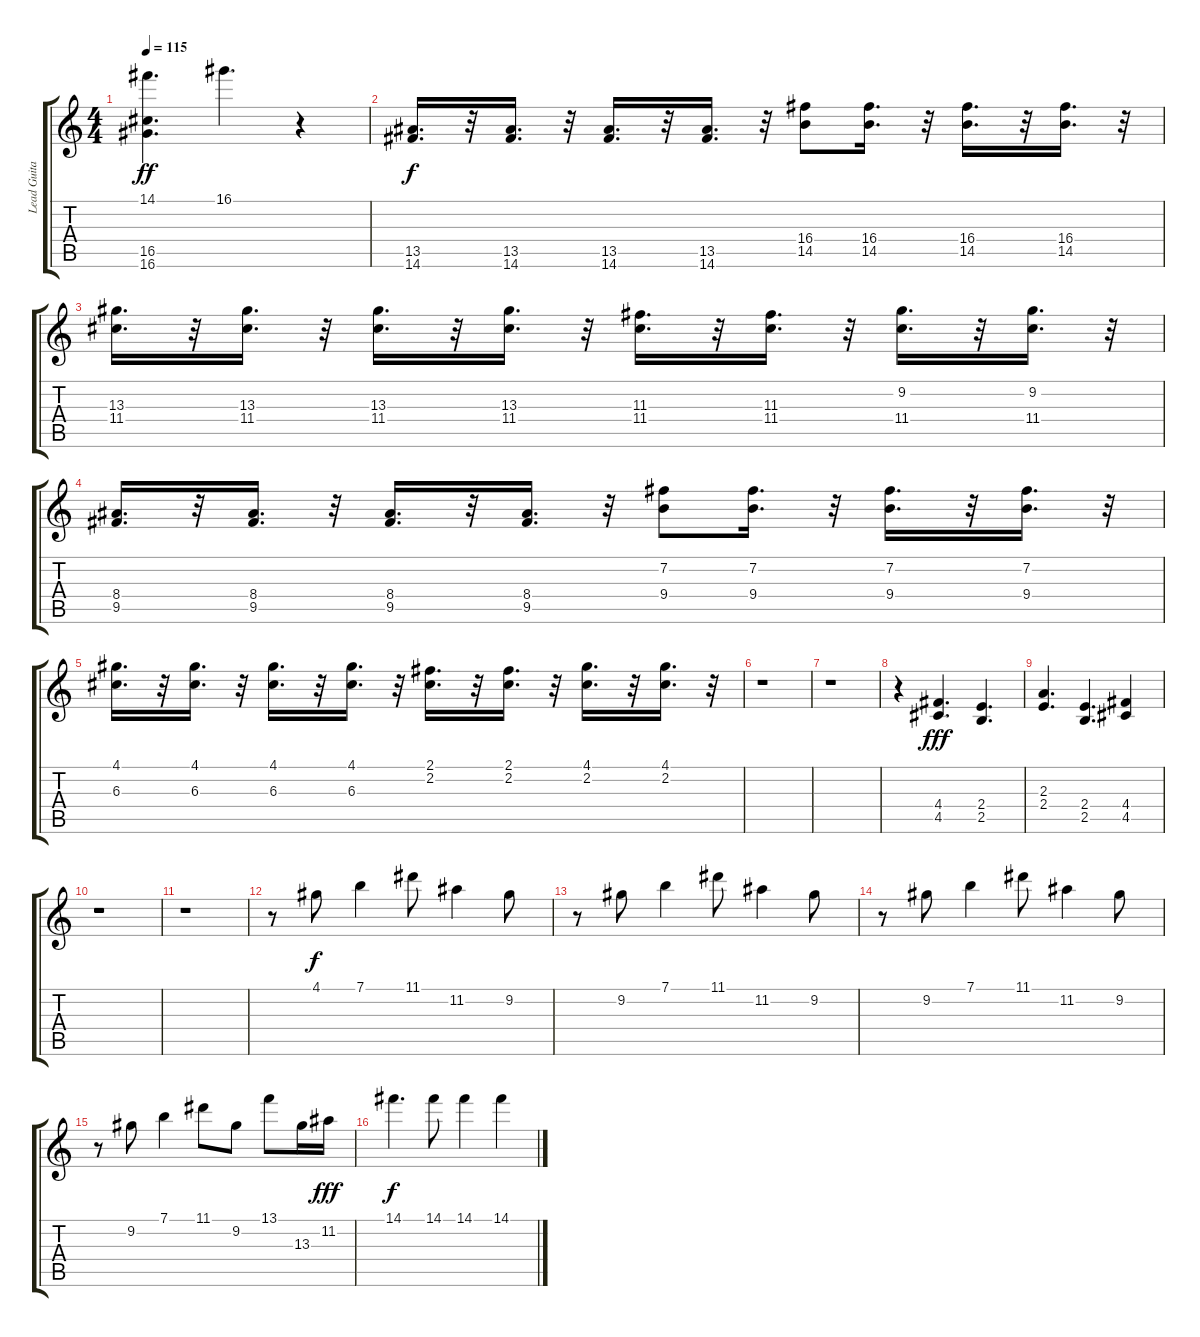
\track ("Lead Guitar" "Lead Guita") {instrument overdrivenguitar}
\staff {score tabs}
\tuning (E4 B3 G3 D3 A2 E2) {hide}
\ts (4 4)
\tempo 115
\clef g2
\ks c
(14.1 16.5 16.6).4{d dy ff volume 8} 16.1.4{d volume 6} r.4 |
(13.5 14.6).16{d dy f volume 10} r.32 (13.5 14.6).16{d} r.32 (13.5 14.6).16{d} r.32 (13.5 14.6).16{d} r.32 (16.4 14.5).8 (16.4 14.5).16{d} r.32 (16.4 14.5).16{d} r.32 (16.4 14.5).16{d} r.32 |
(13.3 11.4).16{d} r.32 (13.3 11.4).16{d} r.32 (13.3 11.4).16{d} r.32 (13.3 11.4).16{d} r.32 (11.3 11.4).16{d} r.32 (11.3 11.4).16{d} r.32 (9.2 11.4).16{d} r.32 (9.2 11.4).16{d} r.32 |
(8.4 9.5).16{d} r.32 (8.4 9.5).16{d} r.32 (8.4 9.5).16{d} r.32 (8.4 9.5).16{d} r.32 (7.2 9.4).8 (7.2 9.4).16{d} r.32 (7.2 9.4).16{d} r.32 (7.2 9.4).16{d} r.32 |
(4.1 6.3).16{d} r.32 (4.1 6.3).16{d} r.32 (4.1 6.3).16{d} r.32 (4.1 6.3).16{d} r.32 (2.1 2.2).16{d} r.32 (2.1 2.2).16{d} r.32 (4.1 2.2).16{d} r.32 (4.1 2.2).16{d} r.32 |
r.1 |
r.1 |
r.4 (4.4 4.5).4{d dy fff} (2.4 2.5).4{d} |
(2.3 2.4).4{d} (2.4 2.5).4{d} (4.4 4.5).4 |
r.1 |
r.1 |
r.8 4.1.8{dy f volume 8} 7.1.4 11.1.8 11.2.4 9.2.8 |
r.8 9.2.8 7.1.4 11.1.8 11.2.4 9.2.8 |
r.8 9.2.8 7.1.4 11.1.8 11.2.4 9.2.8 |
r.8 9.2.8{volume 9} 7.1.4 11.1.8 9.2.8 13.1.8 13.3.16 11.2.16{dy fff} |
14.1.4{d dy f volume 10} 14.1.8 14.1.4 14.1.4
